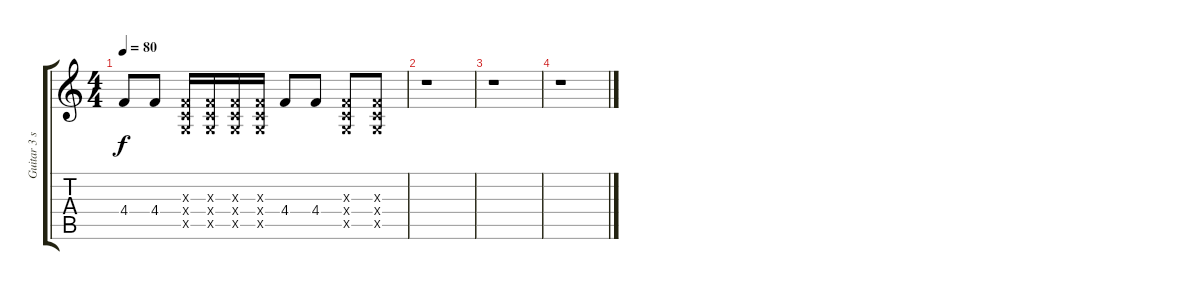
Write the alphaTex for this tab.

\track ("Guitar 3 synth ar." "Guitar 3 s") {instrument synthbass1}
\staff {score tabs}
\tuning (Eb4 Bb3 Gb3 Db3 Ab2 Eb2) {hide}
\ts (4 4)
\tempo 80
\clef g2
\ks c
4.4.8{dy f} 4.4.8 (-1.3{x} -1.4{x} -1.5{x}).16 (-1.3{x} -1.4{x} -1.5{x}).16 (-1.3{x} -1.4{x} -1.5{x}).16 (-1.3{x} -1.4{x} -1.5{x}).16 4.4.8 4.4.8 (-1.3{x} -1.4{x} -1.5{x}).8 (-1.3{x} -1.4{x} -1.5{x}).8 |
r.1 |
r.1 |
r.1
